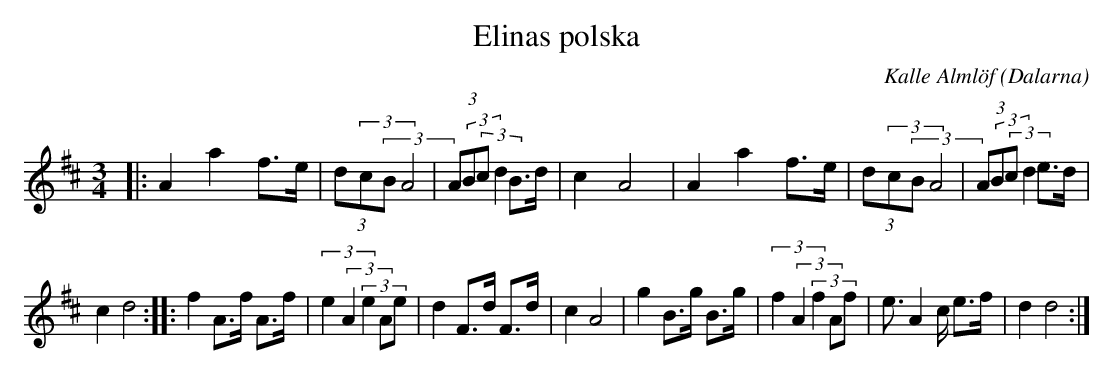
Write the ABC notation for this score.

X:1
T:Elinas polska
C:Kalle Almlöf
O:Dalarna
M:3/4
L:1/8
K:D
|:A2 a2 f3/2e/ |(3d(3c(3B A4 |(3A(3B(3c d2 B3/2d/ |c2 A4 |A2 a2 f3/2e/ |(3d(3c(3B A4 |(3A(3B(3c d2 e3/2d/ |
c2 d4 ::f2 A3/2f/ A3/2f/ |(3e2(3A2(3e2 Ae |d2 F3/2d/ F3/2d/ |c2 A4 |g2 B3/2g/ B3/2g/ |(3f2(3A2(3f2 Af |e3/2 A2 c/ e3/2f/ |d2 d4 :|
